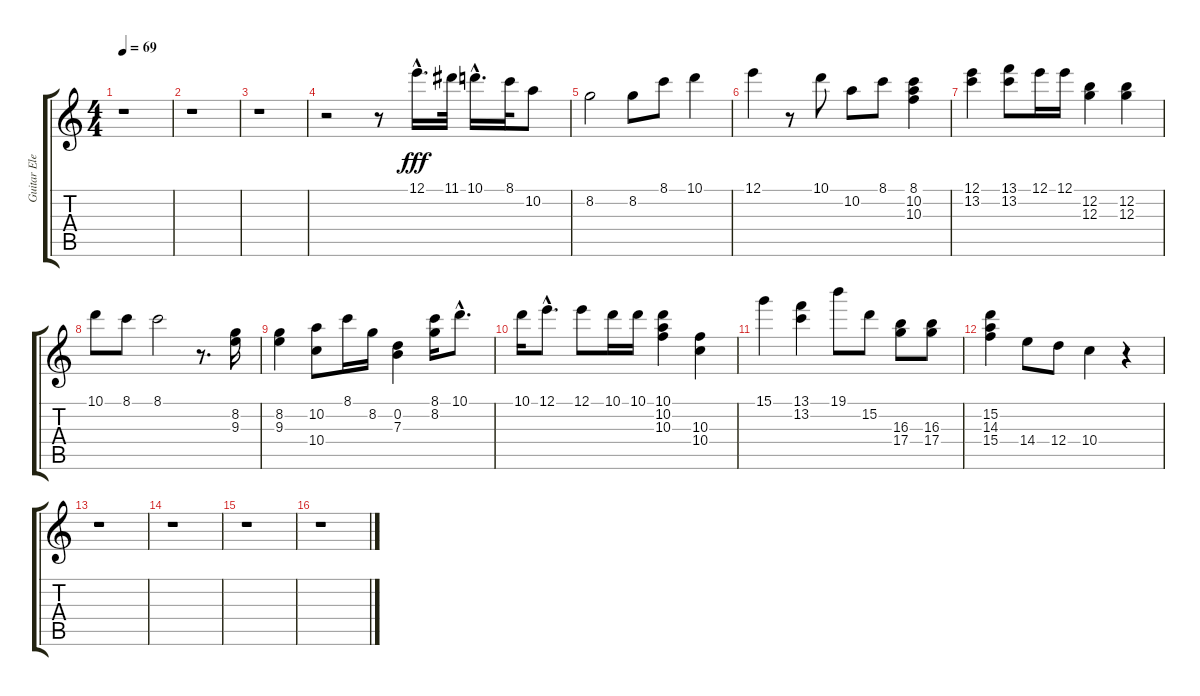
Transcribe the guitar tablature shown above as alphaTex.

\track ("Guitar Electric" "Guitar Ele") {instrument electricguitarmuted}
\staff {score tabs}
\tuning (E4 B3 G3 D3 A2 E2) {hide}
\ts (4 4)
\tempo 69
\clef g2
\ks c
r.1{dy fff} |
r.1 |
r.1 |
r.2 r.8 12.1{hac}.16{d} 11.1.32 10.1{hac}.16{d} 8.1.32 10.2.8 |
8.2.2 8.2.8 8.1.8 10.1.4 |
12.1.4 r.8 10.1.8 10.2.8 8.1.8 (8.1 10.2 10.3).4 |
(12.1 13.2).4 (13.1 13.2).8 12.1.16 12.1.16 (12.2 12.3).4 (12.2 12.3).4 |
10.1.8 8.1.8 8.1.2 r.8{d} (8.2 9.3).16 |
(8.2 9.3).4 (10.2 10.4).8 8.1.16 8.2.16 (0.2 7.3).4 (8.1 8.2).16 10.1{hac}.8{d} |
10.1.16 12.1{hac}.8{d} 12.1.8 10.1.16 10.1.16 (10.1 10.2 10.3).4 (10.3 10.4).4 |
15.1.4 (13.1 13.2).4 19.1.8 15.2.8 (16.3 17.4).8 (16.3 17.4).8 |
(15.2 14.3 15.4).4 14.4.8 12.4.8 10.4.4 r.4 |
r.1 |
r.1 |
r.1 |
r.1
